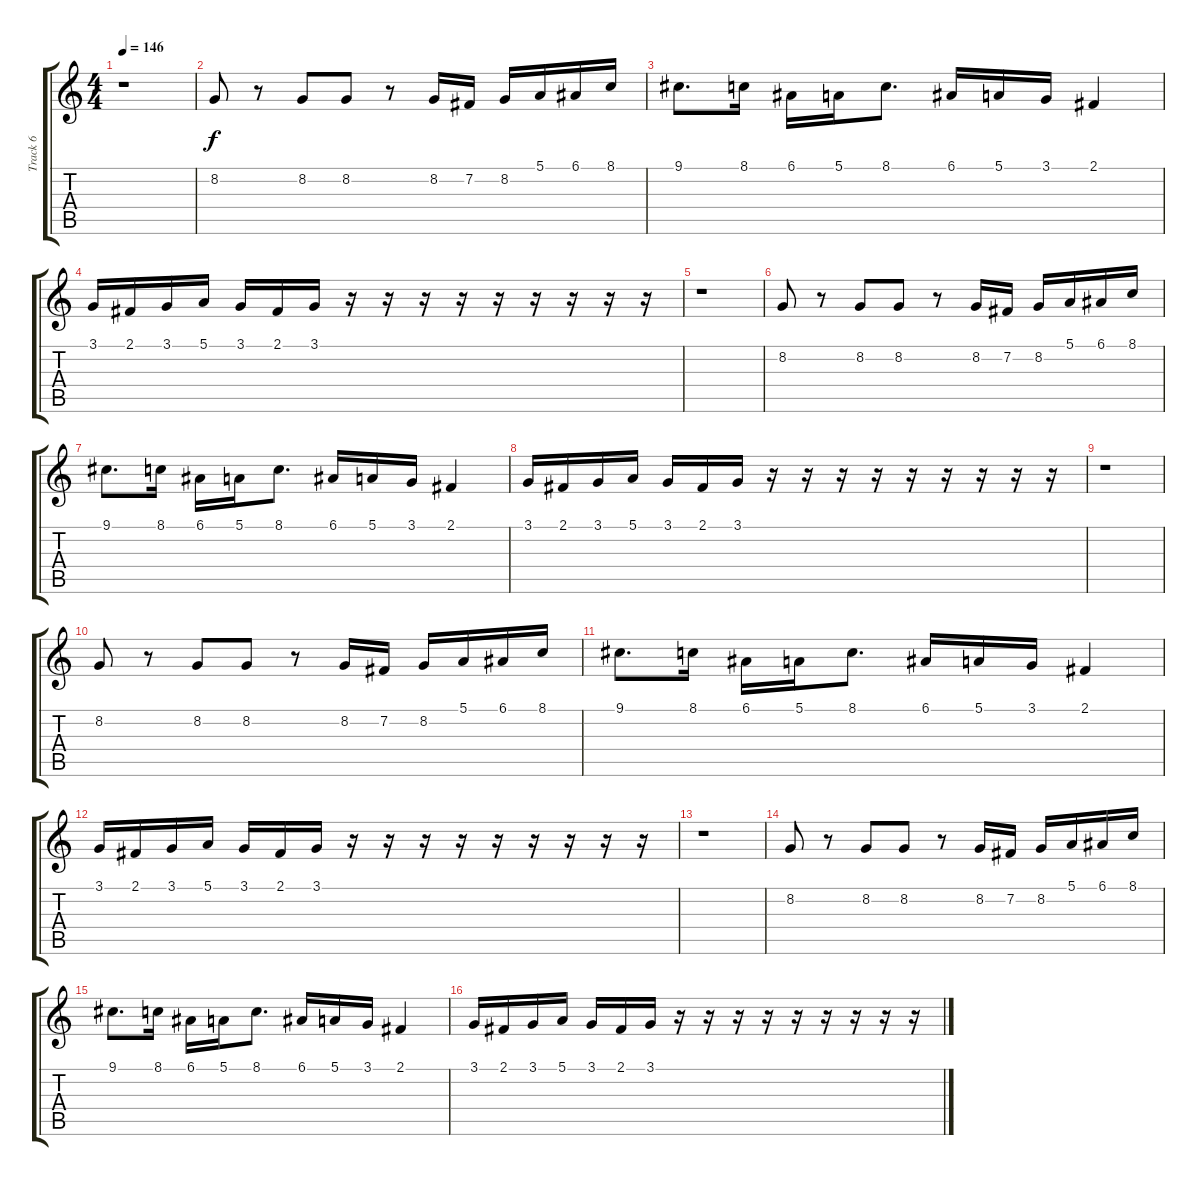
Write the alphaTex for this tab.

\track ("Track 6" "Track 6") {instrument stringensemble1}
\staff {score tabs}
\tuning (E4 B3 G3 D3 A2 E2) {hide}
\ts (4 4)
\tempo 146
\clef g2
\ks c
r.1{dy f} |
8.2.8 r.8 8.2.8 8.2.8 r.8 8.2.16 7.2.16 8.2.16 5.1.16 6.1.16 8.1.16 |
9.1.8{d} 8.1.16 6.1.16 5.1.16 8.1.8{d} 6.1.16 5.1.16 3.1.16 2.1.4 |
3.1.16 2.1.16 3.1.16 5.1.16 3.1.16 2.1.16 3.1.16 r.16 r.16 r.16 r.16 r.16 r.16 r.16 r.16 r.16 |
r.1 |
8.2.8 r.8 8.2.8 8.2.8 r.8 8.2.16 7.2.16 8.2.16 5.1.16 6.1.16 8.1.16 |
9.1.8{d} 8.1.16 6.1.16 5.1.16 8.1.8{d} 6.1.16 5.1.16 3.1.16 2.1.4 |
3.1.16 2.1.16 3.1.16 5.1.16 3.1.16 2.1.16 3.1.16 r.16 r.16 r.16 r.16 r.16 r.16 r.16 r.16 r.16 |
r.1 |
8.2.8 r.8 8.2.8 8.2.8 r.8 8.2.16 7.2.16 8.2.16 5.1.16 6.1.16 8.1.16 |
9.1.8{d} 8.1.16 6.1.16 5.1.16 8.1.8{d} 6.1.16 5.1.16 3.1.16 2.1.4 |
3.1.16 2.1.16 3.1.16 5.1.16 3.1.16 2.1.16 3.1.16 r.16 r.16 r.16 r.16 r.16 r.16 r.16 r.16 r.16 |
r.1 |
8.2.8 r.8 8.2.8 8.2.8 r.8 8.2.16 7.2.16 8.2.16 5.1.16 6.1.16 8.1.16 |
9.1.8{d} 8.1.16 6.1.16 5.1.16 8.1.8{d} 6.1.16 5.1.16 3.1.16 2.1.4 |
3.1.16 2.1.16 3.1.16 5.1.16 3.1.16 2.1.16 3.1.16 r.16 r.16 r.16 r.16 r.16 r.16 r.16 r.16 r.16
